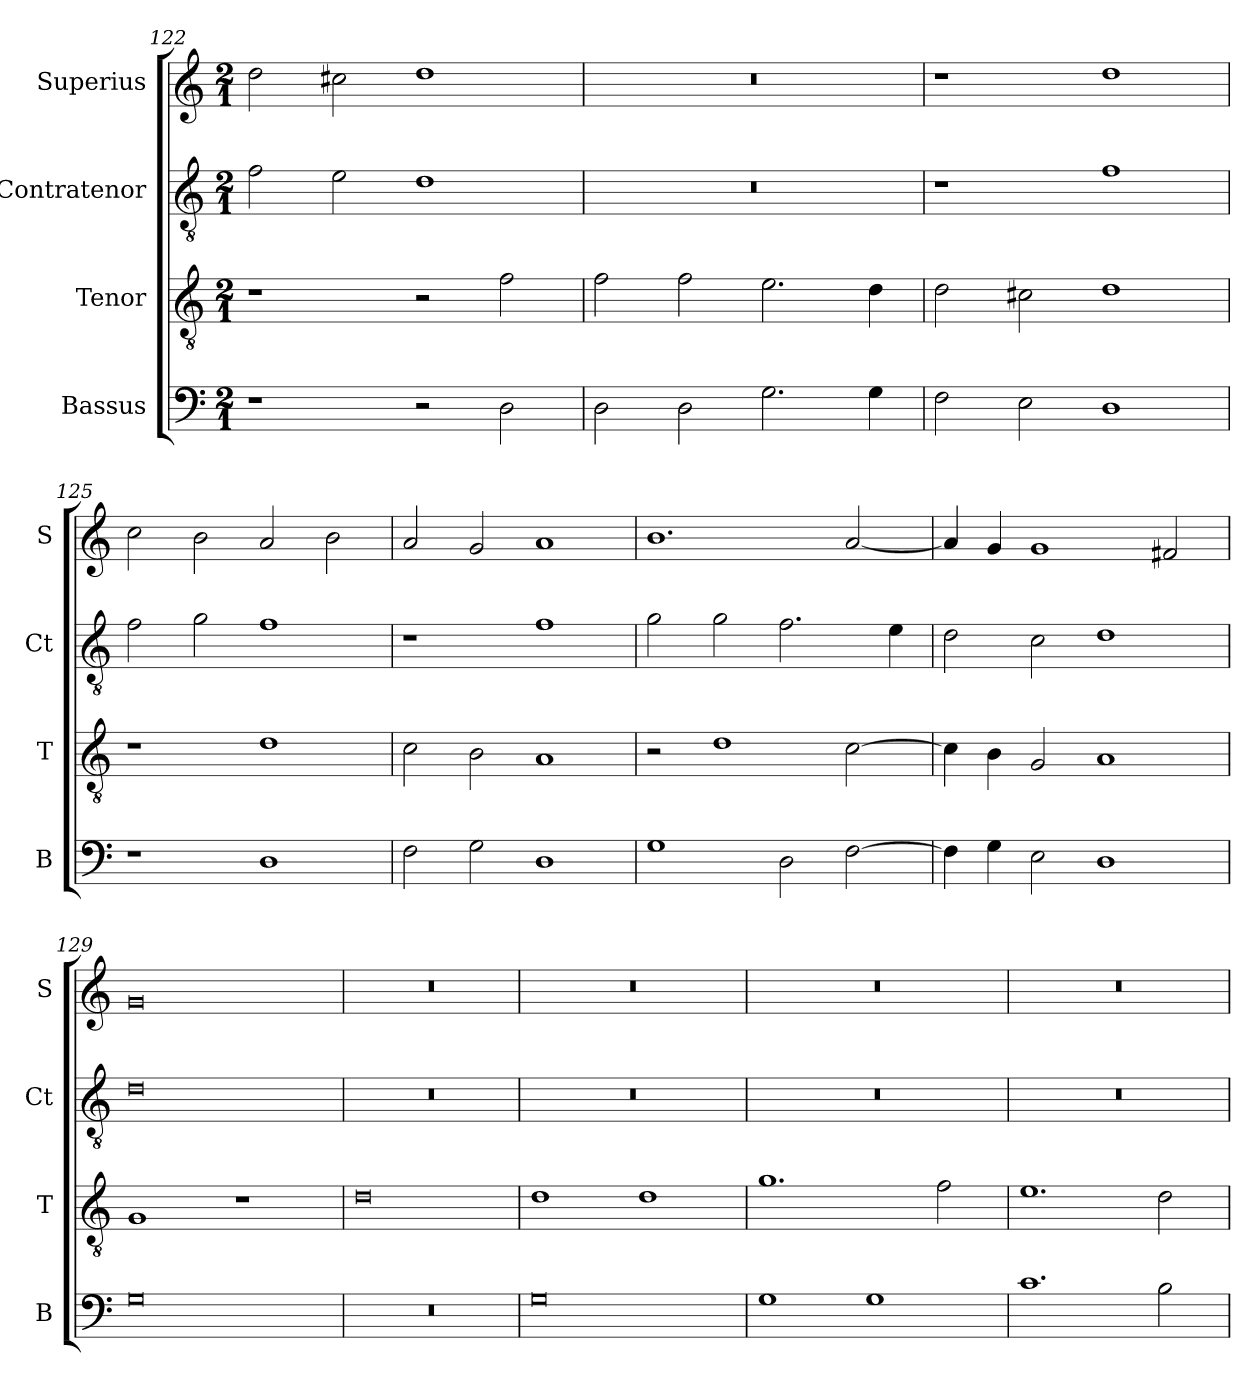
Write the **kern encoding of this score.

**kern	**kern	**kern	**kern
*part4	*part3	*part2	*part1
*staff4	*staff3	*staff2	*staff1
*I"Bassus	*I"Tenor	*I"Contratenor	*I"Superius
*I'B	*I'T	*I'Ct	*I'S
*clefF4	*clefGv2	*clefGv2	*clefG2
*k[]	*k[]	*k[]	*k[]
*M2/1	*M2/1	*M2/1	*M2/1
=122	=122	=122	=122
1r	1r	2f	2dd
.	.	2e	2cc#X
2r	2r	1d	1dd
2D	2f	.	.
=123	=123	=123	=123
2D	2f	0r	0r
2D	2f	.	.
2.G	2.e	.	.
4G	4d	.	.
=124	=124	=124	=124
2F	2d	1r	1r
2E	2c#X	.	.
1D	1d	1f	1dd
=125	=125	=125	=125
1r	1r	2f	2cc
.	.	2g	2b
1D	1d	1f	2a
.	.	.	2b
=126	=126	=126	=126
2F	2c	1r	2a
2G	2B	.	2g
1D	1A	1f	1a
=127	=127	=127	=127
1G	2r	2g	1.b
.	1d	2g	.
2D	.	2.f	.
[2F	[2c	.	[2a
.	.	4e	.
=128	=128	=128	=128
4F]	4c]	2d	4a]
4G	4B	.	4g
2E	2G	2c	1g
1D	1A	1d	.
.	.	.	2f#X
=129	=129	=129	=129
0G	1G	0d	0g
.	1r	.	.
=130	=130	=130	=130
0r	0d	0r	0r
=131	=131	=131	=131
0G	1d	0r	0r
.	1d	.	.
=132	=132	=132	=132
1G	1.g	0r	0r
1G	.	.	.
.	2f	.	.
=133	=133	=133	=133
1.c	1.e	0r	0r
2B	2d	.	.
=	=	=	=
*-	*-	*-	*-
